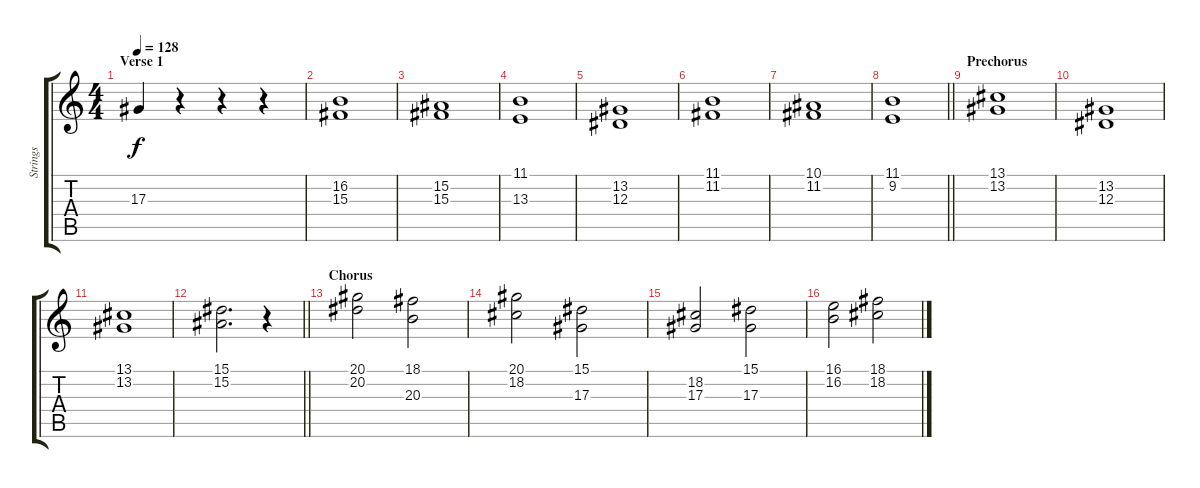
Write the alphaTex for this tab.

\track ("Strings" "Strings") {instrument stringensemble1}
\staff {score tabs}
\tuning (C4 G3 Eb3 Bb2 F2 C2) {hide}
\ts (4 4)
\section ("" "Verse 1")
\tempo 128
\clef g2
\ks c
17.3.4{dy f} r.4 r.4 r.4 |
(16.2 15.3).1 |
(15.2 15.3).1 |
(11.1 13.3).1 |
(13.2 12.3).1 |
(11.1 11.2).1 |
(10.1 11.2).1 |
\barLineRight lightlight
(11.1 9.2).1 |
\section ("" "Prechorus")
(13.1 13.2).1 |
(13.2 12.3).1 |
(13.1 13.2).1 |
\barLineRight lightlight
(15.1 15.2).2{d} r.4 |
\section ("" "Chorus")
(20.1 20.2).2 (18.1 20.3).2 |
(20.1 18.2).2 (15.1 17.3).2 |
(18.2 17.3).2 (15.1 17.3).2 |
(16.1 16.2).2 (18.1 18.2).2
